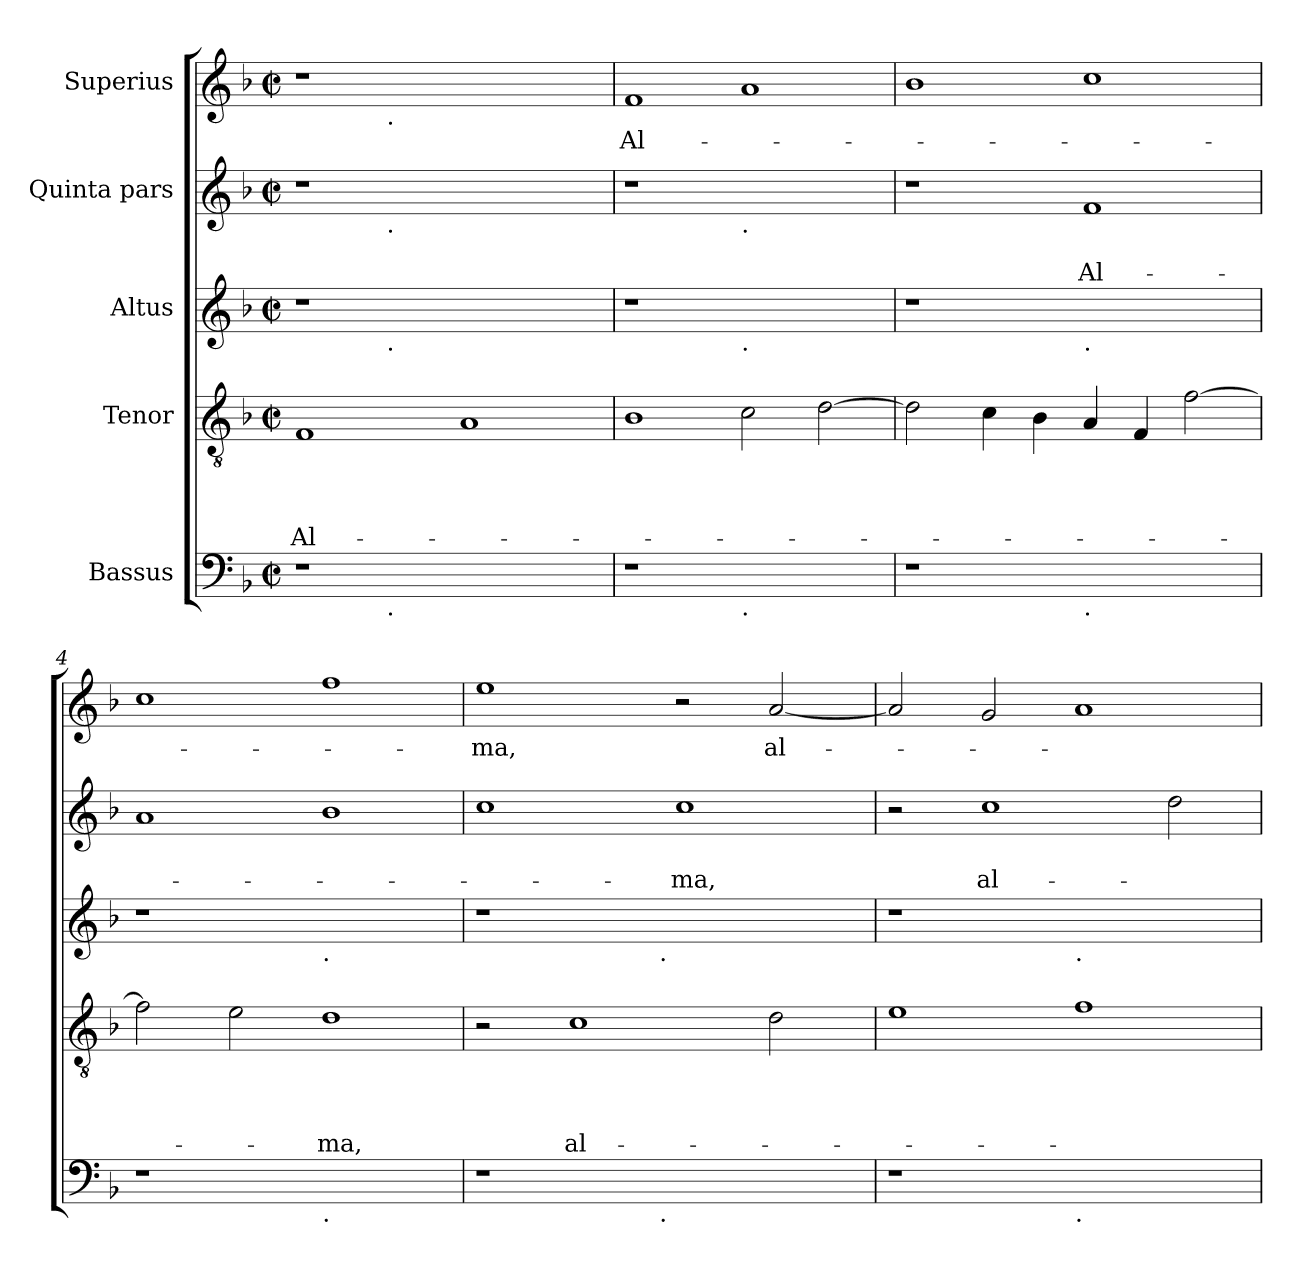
**kern	**kern	**text	**text	**text	**text	**kern	**kern	**text	**text	**kern	**text
*part5	*part4	*part4	*part4	*part4	*part4	*part3	*part2	*part2	*part2	*part1	*part1
*staff5	*staff4	*staff4	*staff4	*staff4	*staff4	*staff3	*staff2	*staff2	*staff2	*staff1	*staff1
*I"Bassus	*I"Tenor	*	*	*	*	*I"Altus	*I"Quinta pars	*	*	*I"Superius	*
!!LO:PB:g=z
*clefF4	*clefGv2	*	*	*	*	*clefG2	*clefG2	*	*	*clefG2	*
*k[b-]	*k[b-]	*	*	*	*	*k[b-]	*k[b-]	*	*	*k[b-]	*
*F:	*F:	*	*	*	*	*F:	*F:	*	*	*F:	*
*M2/2	*M2/2	*	*	*	*	*M2/2	*M2/2	*	*	*M2/2	*
*met(c|)	*met(c|)	*	*	*	*	*met(c|)	*met(c|)	*	*	*met(c|)	*
=1	=1	=1	=1	=1	=1	=1	=1	=1	=1	=1	=1
!	!	!	!	!	!LO:LY:b	!	!	!	!	!	!
*^	*	*	*	*	*	*^	*^	*	*	*^	*
1r	2ryy	1F	.	.	.	Al-	1r	2ryy	1r	2ryy	.	.	1r	2ryy	.
.	32ryy	.	.	.	.	.	.	32ryy	.	32ryy	.	.	.	32ryy	.
!	!	!	!	!	!	!	!	!	!	!	!	!	!	!LO:TX:b:t=.	!
!	!	!	!	!	!	!	!	!	!	!LO:TX:b:t=.	!	!	!	!	!
!	!	!	!	!	!	!	!	!LO:TX:b:t=.	!	!	!	!	!	!	!
!	!LO:TX:b:t=.	!	!	!	!	!	!	!	!	!	!	!	!	!	!
.	1ryy	.	.	.	.	.	.	1ryy	.	1ryy	.	.	.	1ryy	.
1ryy	.	1A	.	.	.	.	1ryy	.	1ryy	.	.	.	1ryy	.	.
.	4...ryy	.	.	.	.	.	.	4...ryy	.	4...ryy	.	.	.	4...ryy	.
=2	=2	=2	=2	=2	=2	=2	=2	=2	=2	=2	=2	=2	=2	=2	=2
!	!	!	!	!	!	!	!	!	!	!	!	!	!	!	!LO:LY:b
*	*	*	*	*	*	*	*v	*v	*	*	*	*	*v	*v	*
*v	*v	*	*	*	*	*	*	*v	*v	*	*	*	*
1r	1B-	.	.	.	.	1r	1r	.	.	1f	Al-
!	!	!	!	!	!	!	!LO:TX:b:t=.	!	!	!	!
!	!	!	!	!	!	!LO:TX:b:t=.	!	!	!	!	!
!LO:TX:b:t=.	!	!	!	!	!	!	!	!	!	!	!
1ryy	2c\	.	.	.	.	1ryy	1ryy	.	.	1a	.
.	[>2d\	.	.	.	.	.	.	.	.	.	.
=3	=3	=3	=3	=3	=3	=3	=3	=3	=3	=3	=3
1r	2d\]	.	.	.	.	1r	1r	.	.	1b-	.
.	4c\	.	.	.	.	.	.	.	.	.	.
.	4B-\	.	.	.	.	.	.	.	.	.	.
!	!	!	!	!	!	!LO:TX:b:t=.	!	!	!	!	!
!LO:TX:b:t=.	!	!	!	!	!	!	!	!	!	!	!
!	!	!	!	!	!	!	!	!	!LO:LY:b	!	!
1ryy	4A/	.	.	.	.	1ryy	1f	.	Al-	1cc	.
.	4F/	.	.	.	.	.	.	.	.	.	.
.	[>2f\	.	.	.	.	.	.	.	.	.	.
=4	=4	=4	=4	=4	=4	=4	=4	=4	=4	=4	=4
1r	2f\]	.	.	.	.	1r	1a	.	.	1cc	.
.	2e\	.	.	.	.	.	.	.	.	.	.
!	!	!	!	!	!	!LO:TX:b:t=.	!	!	!	!	!
!LO:TX:b:t=.	!	!	!	!	!	!	!	!	!	!	!
!	!	!	!	!	!LO:LY:b	!	!	!	!	!	!
1ryy	1d	.	.	.	-ma,	1ryy	1b-	.	.	1ff	.
=5	=5	=5	=5	=5	=5	=5	=5	=5	=5	=5	=5
!	!	!	!	!	!	!	!	!	!	!	!LO:LY:b
*^	*	*	*	*	*	*^	*	*	*	*	*
1r	2ryy	2r	.	.	.	.	1r	2ryy	1cc	.	.	1ee	-ma,
!	!	!	!	!	!	!LO:LY:b	!	!	!	!	!	!	!
.	4...ryy	1c	.	.	.	al-	.	4...ryy	.	.	.	.	.
!	!	!	!	!	!	!	!	!LO:TX:b:t=.	!	!	!	!	!
!	!LO:TX:b:t=.	!	!	!	!	!	!	!	!	!	!	!	!
.	1ryy	.	.	.	.	.	.	1ryy	.	.	.	.	.
!	!	!	!	!	!	!	!	!	!	!	!LO:LY:b	!	!
1ryy	.	.	.	.	.	.	1ryy	.	1cc	.	-ma,	2r	.
!	!	!	!	!	!	!	!	!	!	!	!	!	!LO:LY:b
.	.	2d\	.	.	.	.	.	.	.	.	.	[<2a/	al-
.	32ryy	.	.	.	.	.	.	32ryy	.	.	.	.	.
*v	*v	*	*	*	*	*	*v	*v	*	*	*	*	*
!!LO:LB:g=z
=6	=6	=6	=6	=6	=6	=6	=6	=6	=6	=6	=6
1r	1e	.	.	.	.	1r	2r	.	.	2a/]	.
!	!	!	!	!	!	!	!	!	!LO:LY:b	!	!
.	.	.	.	.	.	.	1cc	.	al-	2g/	.
!	!	!	!	!	!	!LO:TX:b:t=.	!	!	!	!	!
!LO:TX:b:t=.	!	!	!	!	!	!	!	!	!	!	!
1ryy	1f	.	.	.	.	1ryy	.	.	.	1a	.
.	.	.	.	.	.	.	2dd\	.	.	.	.
=	=	=	=	=	=	=	=	=	=	=	=
*-	*-	*-	*-	*-	*-	*-	*-	*-	*-	*-	*-
